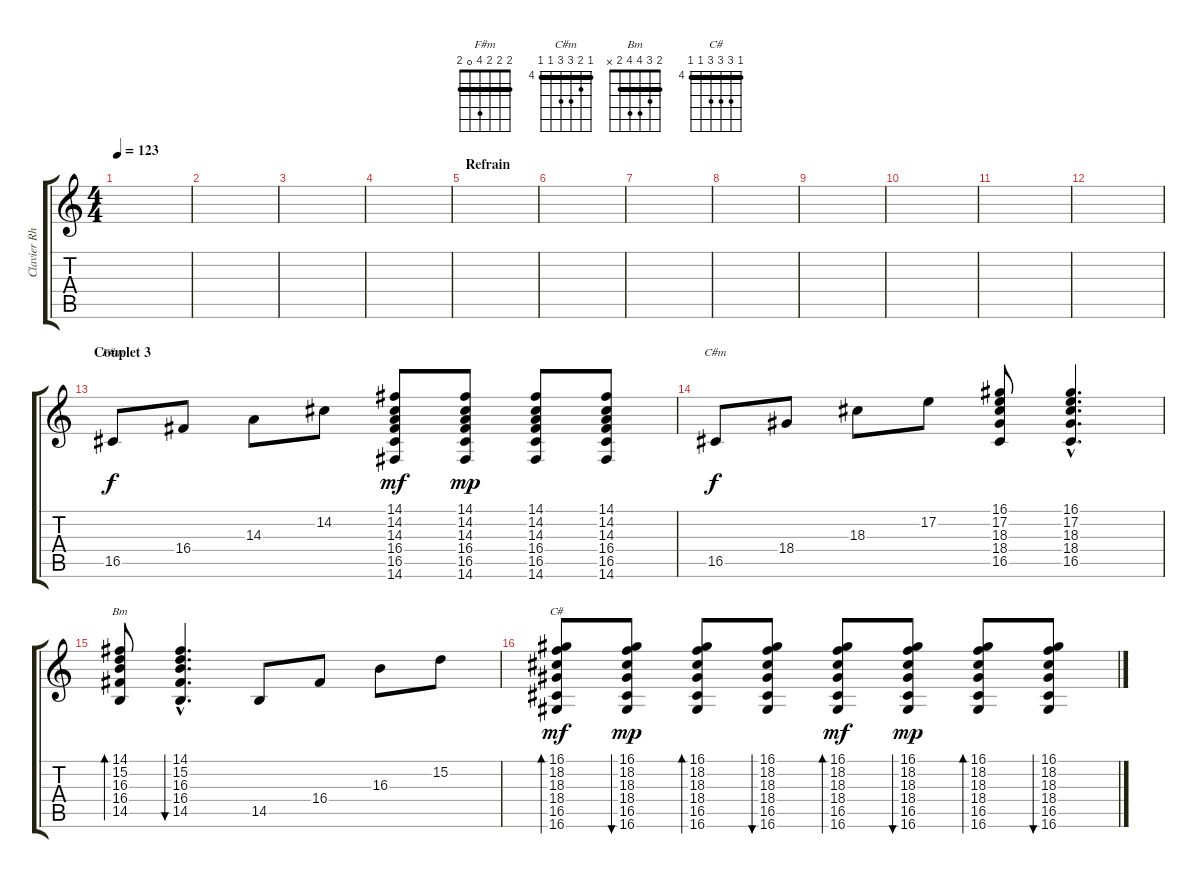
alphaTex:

\track ("Clavier Rhodes" "Clavier Rh") {instrument electricpiano1}
\staff {score tabs}
\tuning (E4 B3 G3 D3 A2 E2) {hide}
\chord ("F#m" 2 2 2 4 0 2) {barre 2}
\chord ("C#m" 4 5 6 6 4 4) {firstfret 4 barre 4}
\chord ("Bm" 2 3 4 4 2 x) {barre 2}
\chord ("C#" 4 6 6 6 4 4) {firstfret 4 barre 4}
\ts (4 4)
\tempo 123
\clef g2
\ks c
|
|
|
|
\section ("" "Refrain")
|
|
|
|
|
|
|
|
\section ("" "Couplet 3")
16.5.8{ch "F#m"} 16.4.8 14.3.8 14.2.8 (14.1 14.2 14.3 16.4 16.5 14.6).8{dy mf} (14.1 14.2 14.3 16.4 16.5 14.6).8{dy mp} (14.1 14.2 14.3 16.4 16.5 14.6).8 (14.1 14.2 14.3 16.4 16.5 14.6).8 |
16.5.8{ch "C#m" dy f} 18.4.8 18.3.8 17.2.8 (16.1 17.2 18.3 18.4 16.5).8 (16.1{hac} 17.2{hac} 18.3{hac} 18.4{hac} 16.5{hac}).4{d} |
(14.1 15.2 16.3 16.4 14.5).8{bd 60 ch "Bm"} (14.1{hac} 15.2{hac} 16.3{hac} 16.4{hac} 14.5{hac}).4{d bu 60} 14.5.8 16.4.8 16.3.8 15.2.8 |
(16.1 18.2 18.3 18.4 16.5 16.6).8{bd 60 ch "C#" dy mf} (16.1 18.2 18.3 18.4 16.5 16.6).8{bu 60 dy mp} (16.1 18.2 18.3 18.4 16.5 16.6).8{bd 60} (16.1 18.2 18.3 18.4 16.5 16.6).8{bu 60} (16.1 18.2 18.3 18.4 16.5 16.6).8{bd 60 dy mf} (16.1 18.2 18.3 18.4 16.5 16.6).8{bu 60 dy mp} (16.1 18.2 18.3 18.4 16.5 16.6).8{bd 60} (16.1 18.2 18.3 18.4 16.5 16.6).8{bu 60}
